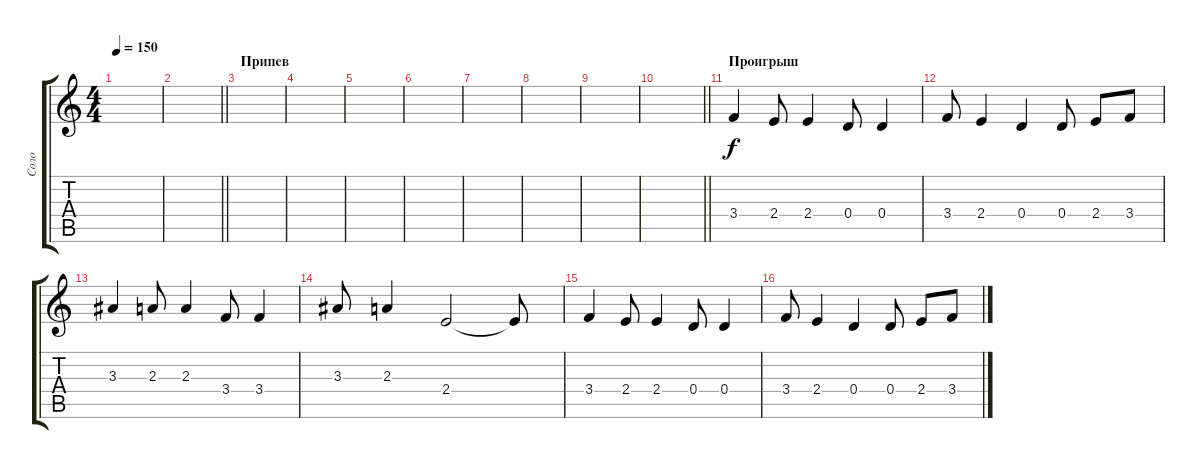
\track ("Соло" "Соло") {instrument overdrivenguitar}
\staff {score tabs}
\tuning (E4 B3 G3 D3 A2 E2) {hide}
\ts (4 4)
\tempo 150
\clef g2
\ks c
|
\barLineRight lightlight
|
\section ("" "Припев")
|
|
|
|
|
|
|
\barLineRight lightlight
|
\section ("" "Проигрыш")
3.4.4 2.4.8 2.4.4 0.4.8 0.4.4 |
3.4.8 2.4.4 0.4.4 0.4.8 2.4.8 3.4.8 |
3.3.4 2.3.8 2.3.4 3.4.8 3.4.4 |
3.3.8 2.3.4 2.4.2 2.4{t}.8 |
3.4.4 2.4.8 2.4.4 0.4.8 0.4.4 |
3.4.8 2.4.4 0.4.4 0.4.8 2.4.8 3.4.8
